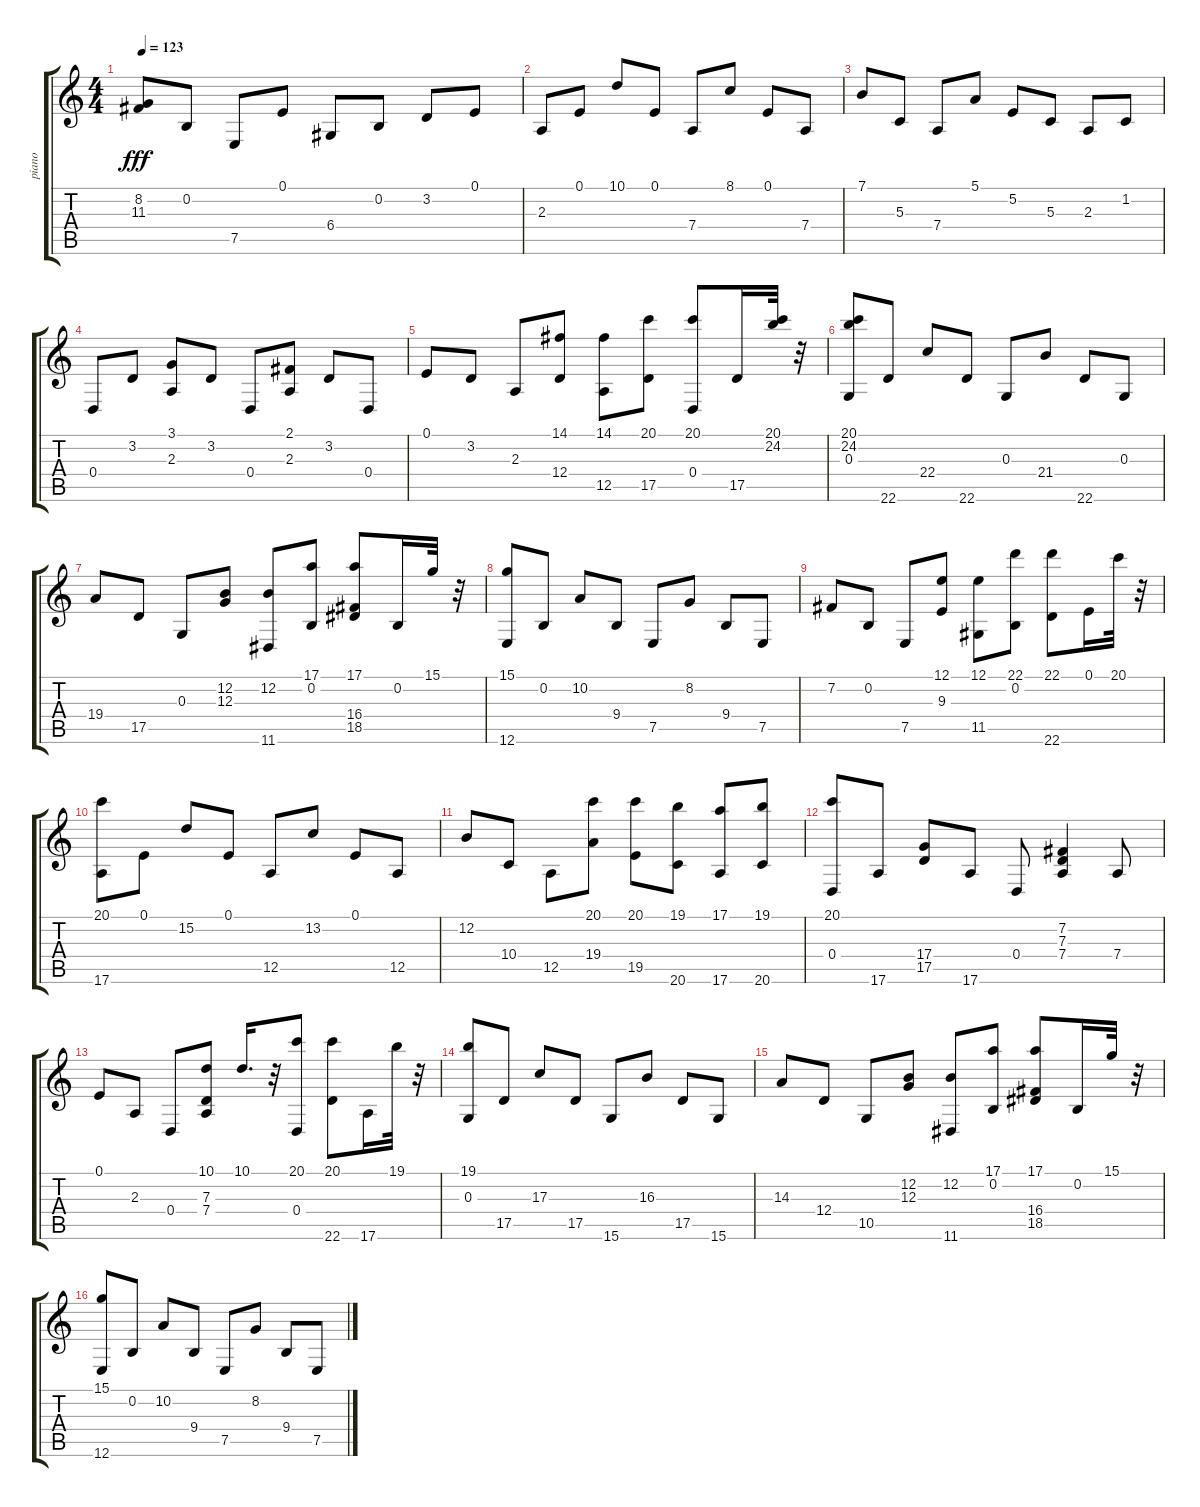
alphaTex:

\track ("piano" "piano") {instrument acousticgrandpiano}
\staff {score tabs}
\tuning (E4 B3 G3 D3 A2 E2) {hide}
\ts (4 4)
\tempo 123
\clef g2
\ks c
(8.2 11.3).8{dy fff} 0.2.8 7.5.8 0.1.8 6.4.8 0.2.8 3.2.8 0.1.8 |
2.3.8 0.1.8 10.1.8 0.1.8 7.4.8 8.1.8 0.1.8 7.4.8 |
7.1.8 5.3.8 7.4.8 5.1.8 5.2.8 5.3.8 2.3.8 1.2.8 |
0.4.8 3.2.8 (3.1 2.3).8 3.2.8 0.4.8 (2.1 2.3).8 3.2.8 0.4.8 |
0.1.8 3.2.8 2.3.8 (14.1 12.4).8 (14.1 12.5).8 (20.1 17.5).8 (20.1 0.4).8 17.5.16 (20.1 24.2).32 r.32 |
(20.1 24.2 0.3).8 22.6.8 22.4.8 22.6.8 0.3.8 21.4.8 22.6.8 0.3.8 |
19.4.8 17.5.8 0.3.8 (12.2 12.3).8 (12.2 11.6).8 (17.1 0.2).8 (17.1 16.4 18.5).8 0.2.16 15.1.32 r.32 |
(15.1 12.6).8 0.2.8 10.2.8 9.4.8 7.5.8 8.2.8 9.4.8 7.5.8 |
7.2.8 0.2.8 7.5.8 (12.1 9.3).8 (12.1 11.5).8 (22.1 0.2).8 (22.1 22.6).8 0.1.16 20.1.32 r.32 |
(20.1 17.6).8 0.1.8 15.2.8 0.1.8 12.5.8 13.2.8 0.1.8 12.5.8 |
12.2.8 10.4.8 12.5.8 (20.1 19.4).8 (20.1 19.5).8 (19.1 20.6).8 (17.1 17.6).8 (19.1 20.6).8 |
(20.1 0.4).8 17.6.8 (17.4 17.5).8 17.6.8 0.4.8 (7.2 7.3 7.4).4 7.4.8 |
0.1.8 2.3.8 0.4.8 (10.1 7.3 7.4).8 10.1.16{d} r.32 (20.1 0.4).8 (20.1 22.6).8 17.6.16 19.1.32 r.32 |
(19.1 0.3).8 17.5.8 17.3.8 17.5.8 15.6.8 16.3.8 17.5.8 15.6.8 |
14.3.8 12.4.8 10.5.8 (12.2 12.3).8 (12.2 11.6).8 (17.1 0.2).8 (17.1 16.4 18.5).8 0.2.16 15.1.32 r.32 |
(15.1 12.6).8 0.2.8 10.2.8 9.4.8 7.5.8 8.2.8 9.4.8 7.5.8
